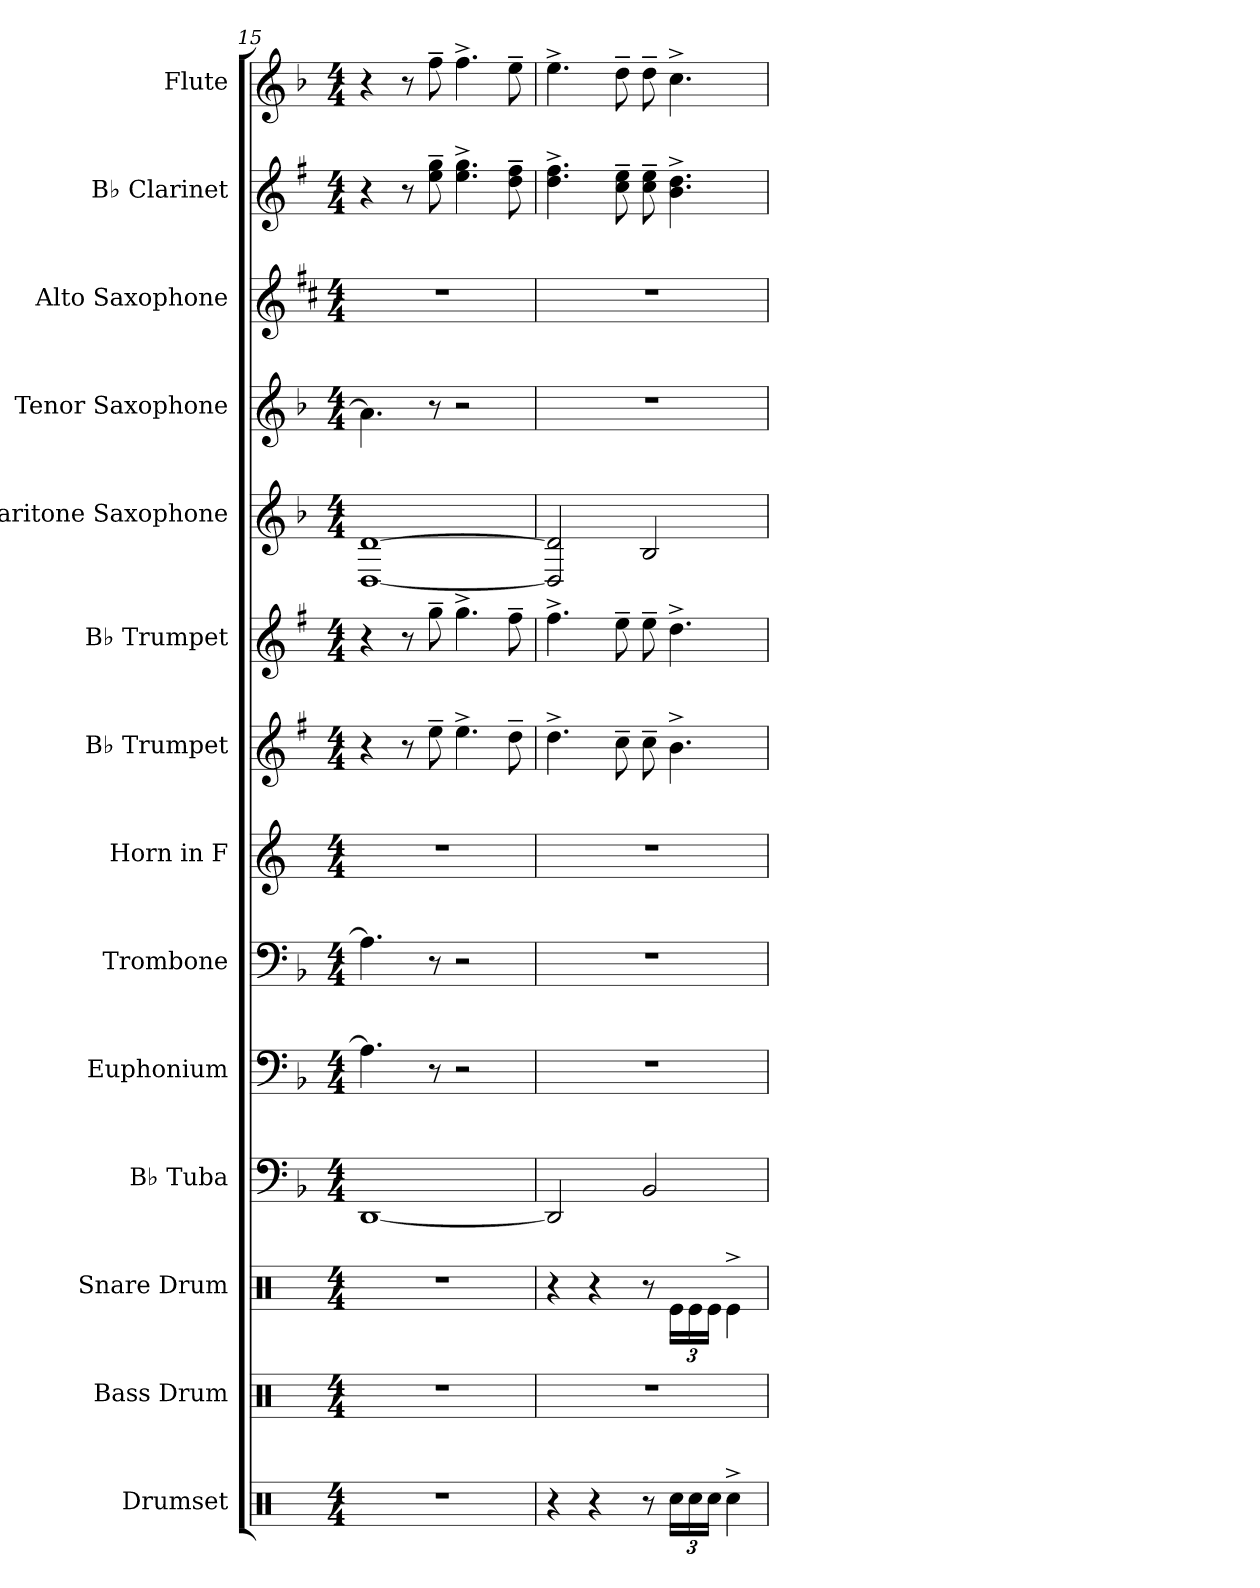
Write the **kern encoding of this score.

**kern	**kern	**kern	**kern	**kern	**kern	**kern	**kern	**kern	**kern	**kern	**kern	**kern	**kern
*part14	*part13	*part12	*part11	*part10	*part9	*part8	*part7	*part6	*part5	*part4	*part3	*part2	*part1
*staff14	*staff13	*staff12	*staff11	*staff10	*staff9	*staff8	*staff7	*staff6	*staff5	*staff4	*staff3	*staff2	*staff1
*I"Drumset	*I"Bass Drum	*I"Snare Drum	*I"B♭ Tuba	*I"Euphonium	*I"Trombone	*I"Horn in F	*I"B♭ Trumpet	*I"B♭ Trumpet	*I"Baritone Saxophone	*I"Tenor Saxophone	*I"Alto Saxophone	*I"B♭ Clarinet	*I"Flute
*I'Drs.	*I'B. Dr.	*I'Sn. Dr.	*I'B♭ Tu.	*I'Euph.	*I'Tbn.	*	*I'B♭ Tpt.	*I'B♭ Tpt.	*I'Bar. Sax.	*I'T. Sax.	*I'A. Sax.	*I'B♭ Cl.	*I'Fl.
*clefX	*clefX	*clefX	*clefF4	*clefF4	*clefF4	*clefG2	*clefG2	*clefG2	*clefG2	*clefG2	*clefG2	*clefG2	*clefG2
*	*	*	*	*	*	*ITrd4c7	*ITrd1c2	*ITrd1c2	*ITrd12c21	*ITrd8c14	*ITrd5c9	*ITrd1c2	*
*k[]	*k[]	*k[]	*k[b-]	*k[b-]	*k[b-]	*k[b-]	*k[b-]	*k[b-]	*k[b-]	*k[b-]	*k[b-]	*k[b-]	*k[b-]
*M4/4	*M4/4	*M4/4	*M4/4	*M4/4	*M4/4	*M4/4	*M4/4	*M4/4	*M4/4	*M4/4	*M4/4	*M4/4	*M4/4
=15	=15	=15	=15	=15	=15	=15	=15	=15	=15	=15	=15	=15	=15
1r	1r	1r	[1DD	4.A\]	4.A\]	1r	4r	4r	[1DD [1D	4.A\]	1r	4r	4r
.	.	.	.	.	.	.	8r	8r	.	.	.	8r	8r
.	.	.	.	8r	8r	.	8dd~\	8ff~\	.	8r	.	8dd\~ 8ff\~	8ff~\
.	.	.	.	2r	2r	.	4.dd^\	4.ff^\	.	2r	.	4.dd\^ 4.ff\^	4.ff^\
.	.	.	.	.	.	.	8cc~\	8ee~\	.	.	.	8cc\~ 8ee\~	8ee~\
!!LO:PB:g=z
=16	=16	=16	=16	=16	=16	=16	=16	=16	=16	=16	=16	=16	=16
4r	1r	4r	2DD/]	1r	1r	1r	4.cc^\	4.ee^\	2DD/] 2D/]	1r	1r	4.cc\^ 4.ee\^	4.ee^\
4r	.	4r	.	.	.	.	.	.	.	.	.	.	.
.	.	.	.	.	.	.	8b-~\	8dd~\	.	.	.	8b-\~ 8dd\~	8dd~\
8r	.	8r	2BB-/	.	.	.	8b-~\	8dd~\	2BB-/	.	.	8b-\~ 8dd\~	8dd~\
*Xbrackettup	*	*Xbrackettup	*	*	*	*	*	*	*	*	*	*	*
24Rcc\LL	.	24Re\LL	.	.	.	.	4.a^\	4.cc^\	.	.	.	4.a\^ 4.cc\^	4.cc^\
24Rcc\	.	24Re\	.	.	.	.	.	.	.	.	.	.	.
24Rcc\JJ	.	24Re\JJ	.	.	.	.	.	.	.	.	.	.	.
4Rcc^\	.	4Re^\	.	.	.	.	.	.	.	.	.	.	.
=	=	=	=	=	=	=	=	=	=	=	=	=	=
*-	*-	*-	*-	*-	*-	*-	*-	*-	*-	*-	*-	*-	*-
